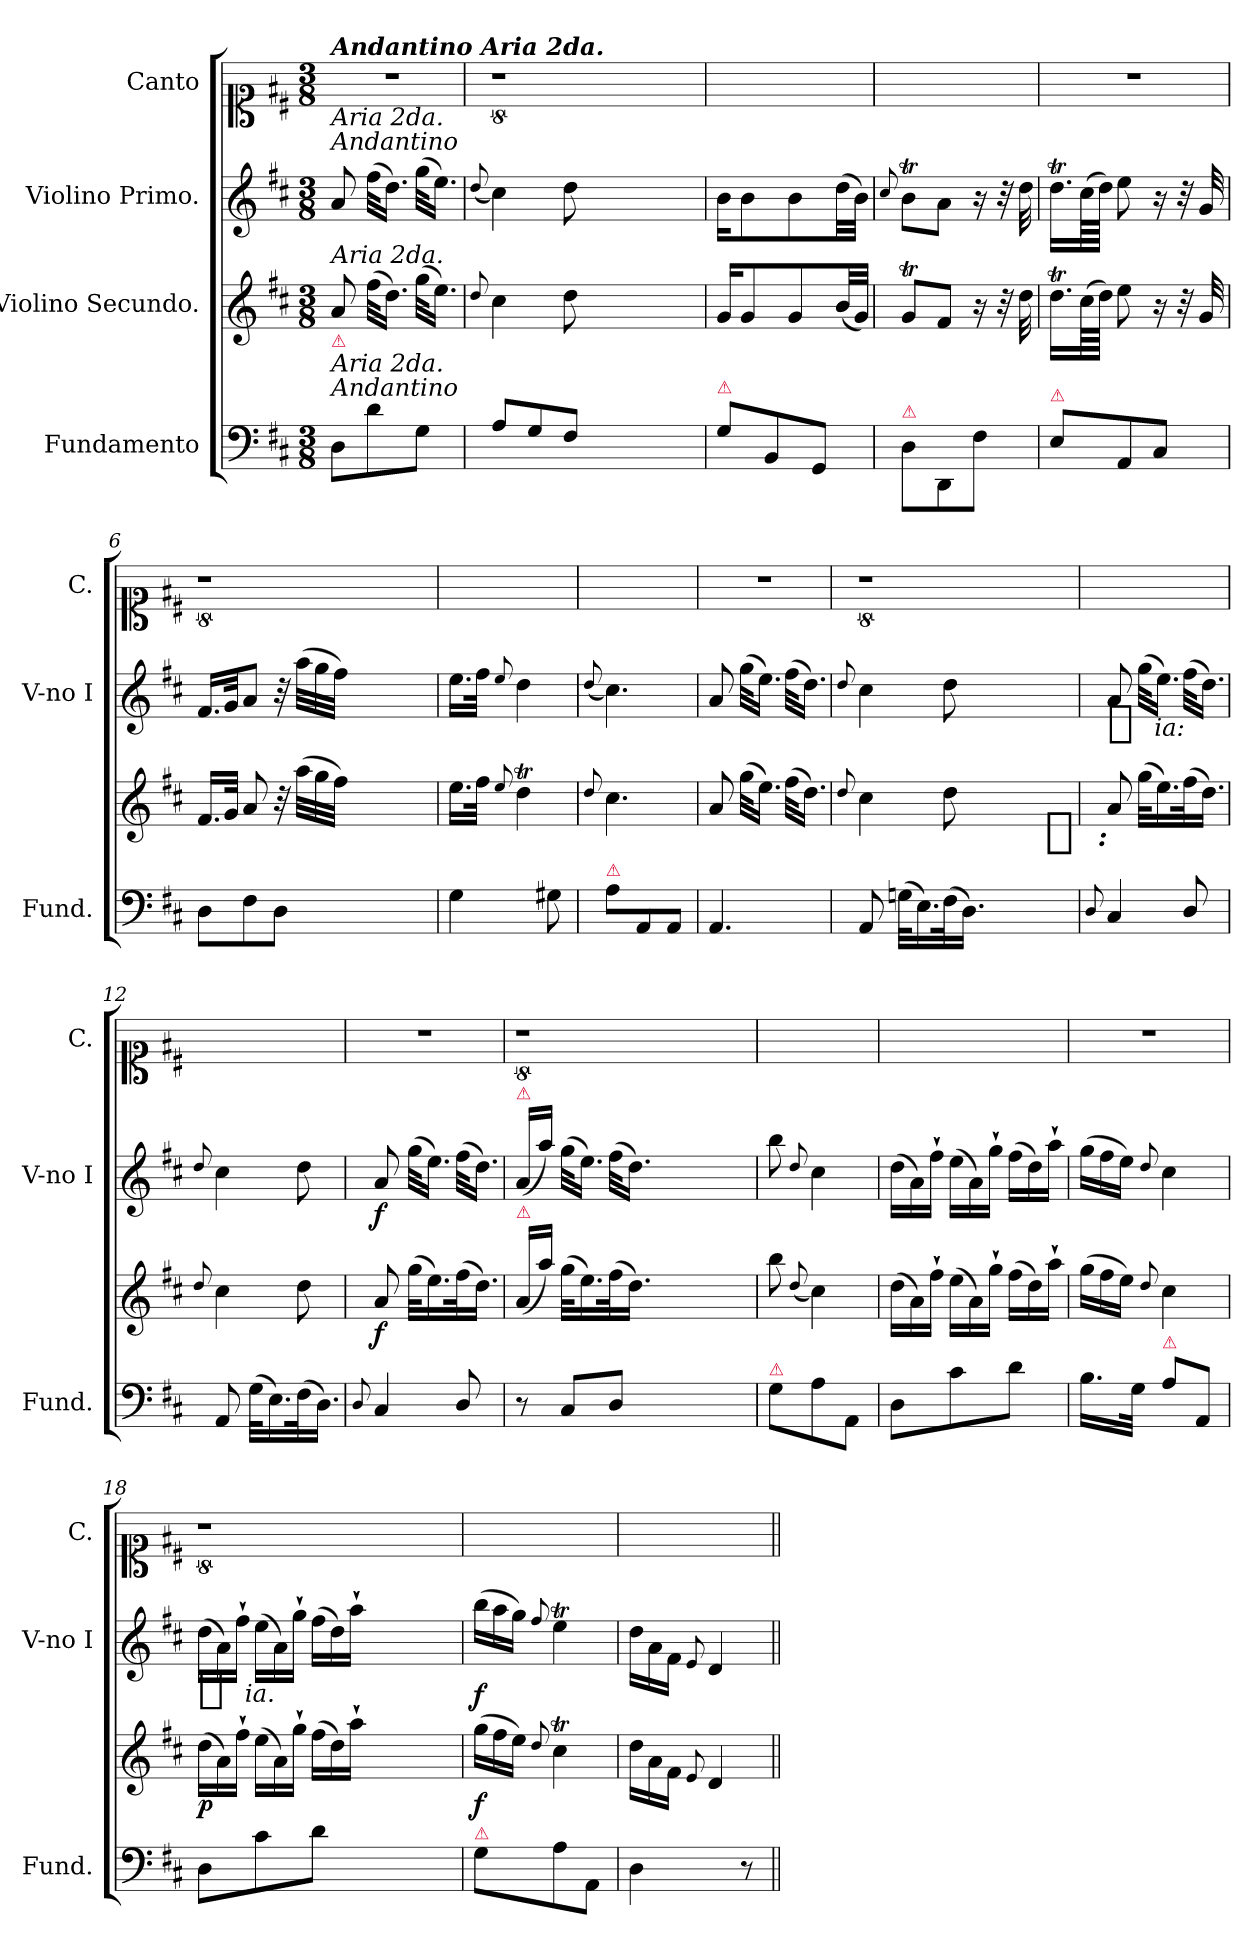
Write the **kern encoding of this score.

**kern	**kern	**dynam	**kern	**dynam	**kern
*part4	*part3	*part3	*part2	*part2	*part1
*staff4	*staff3	*staff3	*staff2	*staff2	*staff1
*I"Fundamento	*I"Violino Secundo.	*	*I"Violino Primo.	*	*I"Canto
*I'Fund.	*	*	*I'V-no I	*	*I'C.
*clefF4	*clefG2	*	*clefG2	*	*clefC1
*k[f#c#]	*k[f#c#]	*	*k[f#c#]	*	*k[f#c#]
*M3/8	*M3/8	*	*M3/8	*	*M3/8
=1	=1	=1	=1	=1	=1
!	!	!	!	!	!LO:TX:a:Bi:t=Andantino Aria 2da.
!	!	!	!LO:TX:a:i:t=Andantino	!	!
!	!	!	!LO:TX:a:i:t=Aria 2da.	!	!
!	!LO:TX:a:i:t=Aria 2da.	!	!	!	!
!LO:TX:a:i:t=Andantino	!	!	!	!	!
!LO:TX:a:i:t=Aria 2da.	!	!	!	!	!
!LO:TX:a:color=crimson:t=⚠	!	!	!	!	!
8D/L	8a/	.	8a/	.	4.r
8d\	(>32ff#\KLL	.	(>32ff#\KLL	.	.
.	16.dd\JJ)	.	16.dd\JJ)	.	.
8G\J	(>32gg\KLL	.	(>32gg\KLL	.	.
.	16.ee\JJ)	.	16.ee\JJ)	.	.
=2	=2	=2	=2	=2	=2
.	8qqdd/	.	(<8qqdd/	.	.
8A/L	4cc#\	.	4cc#\)	.	8%9r
8G/	.	.	.	.	.
8F#/J	8dd\	.	8dd\	.	.
2.ryy	2.ryy	.	2.ryy	.	.
=3	=3	=3	=3	=3	=3
!LO:TX:a:color=crimson:t=⚠	!	!	!	!	!
8G\L	16g/KL	.	16b\KL	.	4.ryy
.	8g/	.	8b\	.	.
8BB/	.	.	.	.	.
.	8g/	.	8b\	.	.
8GG/J	.	.	.	.	.
.	(<32b/LL	.	(>32dd\LL	.	.
.	32g/JJJ)	.	32b\JJJ)	.	.
=4	=4	=4	=4	=4	=4
.	.	.	8qqcc#/	.	.
!LO:TX:a:color=crimson:t=⚠	!	!	!	!	!
8D\L	8gT/L	.	8bT\L	.	4.ryy
8DD/	8f#/J	.	8a\J	.	.
8F#\J	16r	.	16r	.	.
.	32r	.	32r	.	.
.	32dd\	.	32dd\	.	.
=5	=5	=5	=5	=5	=5
!LO:TX:a:color=crimson:t=⚠	!	!	!	!	!
8E\L	16.ddT\LL	.	16.ddT\LL	.	4.r
.	(>64cc#\LL	.	(>64cc#\LL	.	.
.	64dd\JJJJ)	.	64dd\JJJJ)	.	.
8AA/	8ee\	.	8ee\	.	.
8C#/J	16r	.	16r	.	.
.	32r	.	32r	.	.
.	32g/	.	32g/	.	.
=6	=6	=6	=6	=6	=6
8D\L	16.f#/LL	.	16.f#/LL	.	8%9r
.	32g/JJk	.	32g/JK	.	.
8F#\	8a/	.	8a/J	.	.
8D\J	32r	.	32r	.	.
.	(>32aa\LLL	.	(>32aa\LLL	.	.
.	32gg\	.	32gg\	.	.
.	32ff#\JJJ)	.	32ff#\JJJ)	.	.
2.ryy	2.ryy	.	2.ryy	.	.
=7	=7	=7	=7	=7	=7
4G\	16.ee\LL	.	16.ee\LL	.	4.ryy
.	32ff#\JJk	.	32ff#\JJk	.	.
.	8qqee/	.	8qqee/	.	.
.	4ddT\	.	4dd\	.	.
8G#X\	.	.	.	.	.
=8	=8	=8	=8	=8	=8
.	8qqdd/	.	(<8qqdd/	.	.
!LO:TX:a:color=crimson:t=⚠	!	!	!	!	!
8A\L	4.cc#\	.	4.cc#\)	.	4.ryy
8AA/	.	.	.	.	.
8AA/J	.	.	.	.	.
=9	=9	=9	=9	=9	=9
4.AA/	8a/	.	8a/	.	4.r
.	(>32gg\KLL	.	(>32gg\KLL	.	.
.	16.ee\JJ)	.	16.ee\JJ)	.	.
.	(>32ff#\KLL	.	(>32ff#\KLL	.	.
.	16.dd\JJ)	.	16.dd\JJ)	.	.
=10	=10	=10	=10	=10	=10
.	8qqdd/	.	8qqdd/	.	.
8AA/	4cc#\	.	4cc#\	.	8%9r
(>32Gn\KLL	.	.	.	.	.
16.E\)	.	.	.	.	.
(>32F#\K	8dd\	.	8dd\	.	.
16.D\JJ)	.	.	.	.	.
2.ryy	2.ryy	.	2.ryy	.	.
=11	=11	=11	=11	=11	=11
8qqD/	.	.	.	.	.
!	!	!LO:DY:b:rj:t=%s &colon;	!	!LO:DY:b:t=%s ia&colon;	!
4C#/	8a/	p	8a/	p	4.ryy
.	(>32gg\KLL	.	(>32gg\KLL	.	.
.	16.ee\)	.	16.ee\JJ)	.	.
8D/	(>32ff#\K	.	(>32ff#\KLL	.	.
.	16.dd\JJ)	.	16.dd\JJ)	.	.
=12	=12	=12	=12	=12	=12
.	8qqdd/	.	8qqdd/	.	.
8AA/	4cc#\	.	4cc#\	.	4.ryy
(>32G\KLL	.	.	.	.	.
16.E\)	.	.	.	.	.
(>32F#\K	8dd\	.	8dd\	.	.
16.D\JJ)	.	.	.	.	.
=13	=13	=13	=13	=13	=13
8qqD/	.	.	.	.	.
!	!	!LO:DY:b	!	!LO:DY:b	!
4C#/	8a/	f	8a/	f	4.r
.	(>32gg\KLL	.	(>32gg\KLL	.	.
.	16.ee\)	.	16.ee\JJ)	.	.
8D/	(>32ff#\K	.	(>32ff#\KLL	.	.
.	16.dd\JJ)	.	16.dd\JJ)	.	.
=14	=14	=14	=14	=14	=14
!	!	!	!LO:TX:a:color=crimson:t=⚠	!	!
!	!LO:TX:a:color=crimson:t=⚠	!	!	!	!
8r	(>16a/LL	.	(>16a/LL	.	8%9r
.	16aa\JJ)	.	16aa\JJ)	.	.
8C#/L	(>32gg\KLL	.	(>32gg\KLL	.	.
.	16.ee\)	.	16.ee\JJ)	.	.
8D/J	(>32ff#\K	.	(>32ff#\KLL	.	.
.	16.dd\JJ)	.	16.dd\JJ)	.	.
2.ryy	2.ryy	.	2.ryy	.	.
=15	=15	=15	=15	=15	=15
!LO:TX:a:color=crimson:t=⚠	!	!	!	!	!
8G\L	8bb\	.	8bb\	.	4.ryy
.	(<8qqdd/	.	8qqdd/	.	.
8A\	4cc#\)	.	4cc#\	.	.
8AA/J	.	.	.	.	.
=16	=16	=16	=16	=16	=16
*	*Xtuplet	*	*Xtuplet	*	*
8D\L	(>24dd\LL	.	(>24dd\LL	.	4.ryy
.	24a\)	.	24a\)	.	.
.	24ff#`>\JJ	.	24ff#`>\JJ	.	.
8c#\	(>24ee\LL	.	(>24ee\LL	.	.
.	24a\)	.	24a\)	.	.
.	24gg`>\JJ	.	24gg`>\JJ	.	.
8d\J	(>24ff#\LL	.	(>24ff#\LL	.	.
.	24dd\)	.	24dd\)	.	.
.	24aa`>\JJ	.	24aa`>\JJ	.	.
=17	=17	=17	=17	=17	=17
16.B\LL	(>24gg\LL	.	(>24gg\LL	.	4.r
.	24ff#\	.	24ff#\	.	.
.	24ee\JJ)	.	24ee\JJ)	.	.
32G\JJk	.	.	.	.	.
.	8qqdd/	.	8qqdd/	.	.
!LO:TX:a:color=crimson:t=⚠	!	!	!	!	!
8A\L	4cc#\	.	4cc#\	.	.
8AA/J	.	.	.	.	.
=18	=18	=18	=18	=18	=18
!	!	!LO:DY:b	!	!LO:DY:b:t=%s ia.	!
8D\L	(>24dd\LL	p	(>24dd\LL	p	8%9r
.	24a\)	.	24a\)	.	.
.	24ff#`>\JJ	.	24ff#`>\JJ	.	.
8c#\	(>24ee\LL	.	(>24ee\LL	.	.
.	24a\)	.	24a\)	.	.
.	24gg`>\JJ	.	24gg`>\JJ	.	.
8d\J	(>24ff#\LL	.	(>24ff#\LL	.	.
.	24dd\)	.	24dd\)	.	.
.	24aa`>\JJ	.	24aa`>\JJ	.	.
2.ryy	2.ryy	.	2.ryy	.	.
=19	=19	=19	=19	=19	=19
!LO:TX:a:color=crimson:t=⚠	!	!	!	!	!
!	!	!LO:DY:b	!	!LO:DY:b	!
8G\L	(>24gg\LL	f	(>24bb\LL	f	4.ryy
.	24ff#\	.	24aa\	.	.
.	24ee\JJ)	.	24gg\JJ)	.	.
.	8qqdd/	.	8qqff#/	.	.
8A\	4cc#t\	.	4eeT\	.	.
8AA/J	.	.	.	.	.
=20	=20	=20	=20	=20	=20
4D\	24dd\LL	.	24dd\LL	.	4.ryy
.	24a\	.	24a\	.	.
.	24f#\JJ	.	24f#\JJ	.	.
.	8qqe/	.	8qqe/	.	.
.	4d/	.	4d/	.	.
8r	.	.	.	.	.
=||	=||	=||	=||	=||	=||
*-	*-	*-	*-	*-	*-
